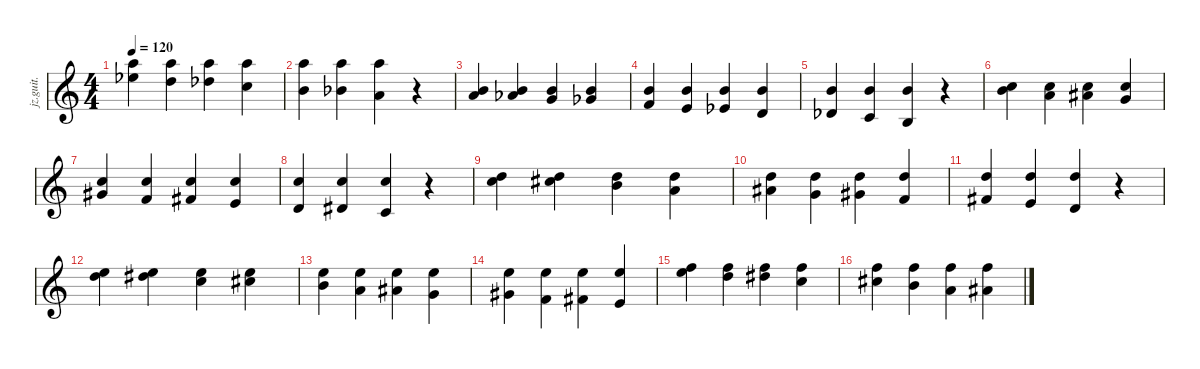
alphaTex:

\defaultSystemsLayout 4
\hideDynamics
\bracketExtendMode nobrackets
\otherSystemsTrackNameOrientation horizontal
\track ("Jazz Guitar" "jz.guit.") {instrument electricguitarjazz}
\staff {score}
\tuning (E4 B3 G3 D3 A2 E2)
\ts (4 4)
\tempo 120
\clef g2
\ks c
(5.1 4.2{acc b}).4{dy mf beam Down} (5.1 3.2).4{beam Down} (5.1 2.2{acc b}).4{beam Down} (5.1 5.3).4{beam Down} |
(5.1 0.2).4{beam Down} (5.1 3.3{acc b}).4{beam Down} (5.1 2.3).4{beam Down} r.4{beam Down} |
(0.2 2.3).4{beam Up} (0.2 1.3{acc b}).4{beam Up} (0.2 0.3).4{beam Up} (0.2 4.4{acc b}).4{beam Up} |
(0.2 3.4).4{beam Up} (0.2 2.4).4{beam Up} (0.2 1.4{acc b}).4{beam Up} (0.2 0.4).4{beam Up} |
(0.2 4.5{acc b}).4{beam Up} (0.2 3.5).4{beam Up} (0.2 2.5).4{beam Up} r.4{beam Up} |
(1.2 4.3).4{beam Down} (1.2 2.3).4{beam Down} (1.2 3.3{acc #}).4{beam Down} (1.2 0.3).4{beam Up} |
(1.2 1.3{acc #}).4{beam Up} (1.2 3.4).4{beam Up} (1.2 4.4{acc #}).4{beam Up} (1.2 2.4).4{beam Up} |
(1.2 0.4).4{beam Up} (1.2 1.4{acc #}).4{beam Up} (1.2 3.5).4{beam Up} r.4{beam Up} |
(3.2 5.3).4{beam Down} (3.2 6.3{acc #}).4{beam Down} (3.2 4.3).4{beam Down} (3.2 2.3).4{beam Down} |
(3.2 3.3{acc #}).4{beam Down} (3.2 0.3).4{beam Down} (3.2 1.3{acc #}).4{beam Down} (3.2 3.4).4{beam Up} |
(3.2 4.4{acc #}).4{beam Up} (3.2 2.4).4{beam Up} (3.2 0.4).4{beam Up} r.4{beam Up} |
(0.1 3.2).4{beam Down} (0.1 4.2{acc #}).4{beam Down} (0.1 1.2).4{beam Down} (0.1 2.2{acc #}).4{beam Down} |
(0.1 0.2).4{beam Down} (0.1 2.3).4{beam Down} (0.1 3.3{acc #}).4{beam Down} (0.1 0.3).4{beam Down} |
(0.1 1.3{acc #}).4{beam Down} (0.1 3.4).4{beam Down} (0.1 4.4{acc #}).4{beam Down} (0.1 2.4).4{beam Up} |
(1.1 5.2).4{beam Down} (1.1 3.2).4{beam Down} (1.1 4.2{acc #}).4{beam Down} (1.1 1.2).4{beam Down} |
(1.1 2.2{acc #}).4{beam Down} (1.1 0.2).4{beam Down} (1.1 2.3).4{beam Down} (1.1 3.3{acc #}).4{beam Down}
